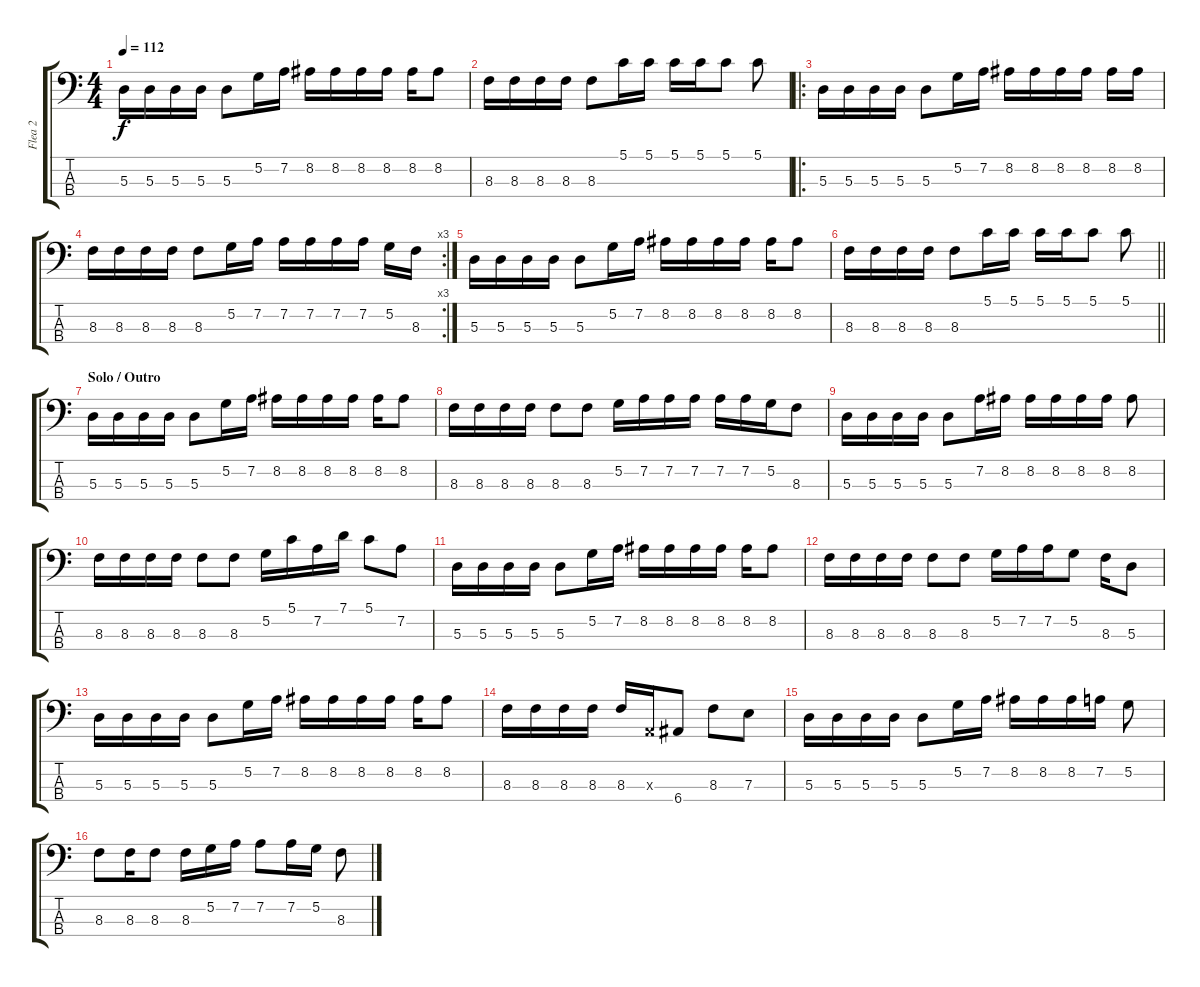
\track ("Flea 2" "Flea 2") {instrument slapbass2}
\staff {score tabs}
\tuning (G2 D2 A1 E1) {hide}
\ts (4 4)
\tempo 112
\clef f4
\ks c
5.3.16{dy f} 5.3.16 5.3.16 5.3.16 5.3.8 5.2.16 7.2.16 8.2.16 8.2.16 8.2.16 8.2.16 8.2.16 8.2.8 |
8.3.16 8.3.16 8.3.16 8.3.16 8.3.8 5.1.16 5.1.16 5.1.16 5.1.16 5.1.8 5.1.8 |
\ro
5.3.16 5.3.16 5.3.16 5.3.16 5.3.8 5.2.16 7.2.16 8.2.16 8.2.16 8.2.16 8.2.16 8.2.16 8.2.16 |
\rc 3
8.3.16 8.3.16 8.3.16 8.3.16 8.3.8 5.2.16 7.2.16 7.2.16 7.2.16 7.2.16 7.2.16 5.2.16 8.3.16 |
5.3.16 5.3.16 5.3.16 5.3.16 5.3.8 5.2.16 7.2.16 8.2.16 8.2.16 8.2.16 8.2.16 8.2.16 8.2.8 |
\barLineRight lightlight
8.3.16 8.3.16 8.3.16 8.3.16 8.3.8 5.1.16 5.1.16 5.1.16 5.1.16 5.1.8 5.1.8 |
\section ("" "Solo / Outro")
5.3.16{volume 11} 5.3.16 5.3.16 5.3.16 5.3.8 5.2.16 7.2.16 8.2.16 8.2.16 8.2.16 8.2.16 8.2.16 8.2.8 |
8.3.16 8.3.16 8.3.16 8.3.16 8.3.8 8.3.8 5.2.16 7.2.16 7.2.16 7.2.16 7.2.16 7.2.16 5.2.16 8.3.8 |
5.3.16 5.3.16 5.3.16 5.3.16 5.3.8 7.2.16 8.2.16 8.2.16 8.2.16 8.2.16 8.2.16 8.2.8 |
8.3.16 8.3.16 8.3.16 8.3.16 8.3.8 8.3.8 5.2.16 5.1.16 7.2.16 7.1.16 5.1.8 7.2.8 |
5.3.16 5.3.16 5.3.16 5.3.16 5.3.8 5.2.16 7.2.16 8.2.16 8.2.16 8.2.16 8.2.16 8.2.16 8.2.8 |
8.3.16 8.3.16 8.3.16 8.3.16 8.3.8 8.3.8 5.2.16 7.2.16 7.2.16 5.2.8 8.3.16 5.3.8 |
5.3.16 5.3.16 5.3.16 5.3.16 5.3.8 5.2.16 7.2.16 8.2.16 8.2.16 8.2.16 8.2.16 8.2.16 8.2.8 |
8.3.16 8.3.16 8.3.16 8.3.16 8.3.16 0.3{x}.16 6.4.8 8.3.8 7.3.8 |
5.3.16 5.3.16 5.3.16 5.3.16 5.3.8 5.2.16 7.2.16 8.2.16 8.2.16 8.2.16 7.2.16 5.2.8 |
8.3.8 8.3.16 8.3.8 8.3.16 5.2.16 7.2.16 7.2.8 7.2.16 5.2.16 8.3.8
